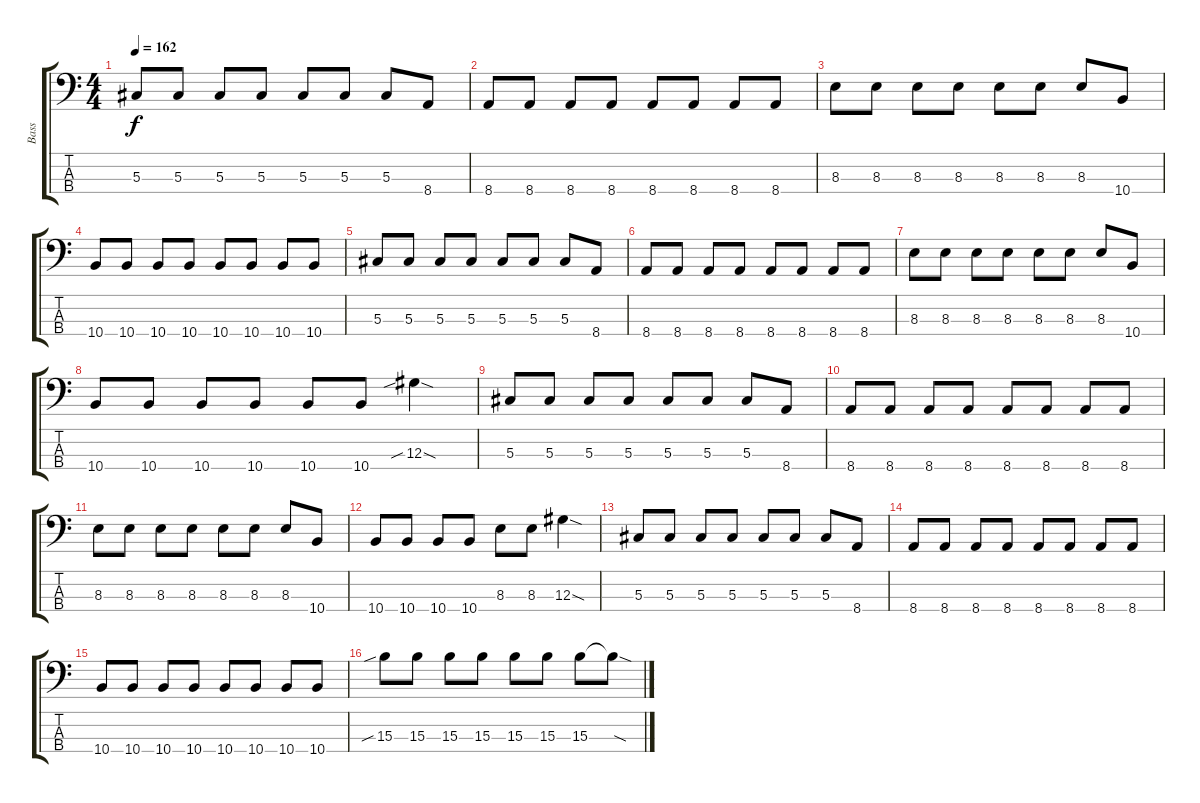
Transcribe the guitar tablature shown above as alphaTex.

\track ("Bass" "Bass") {instrument electricbasspick}
\staff {score tabs}
\tuning (Gb2 Db2 Ab1 Db1) {hide}
\ts (4 4)
\tempo 162
\clef f4
\ks c
5.3.8{dy f} 5.3.8 5.3.8 5.3.8 5.3.8 5.3.8 5.3.8 8.4.8 |
8.4.8 8.4.8 8.4.8 8.4.8 8.4.8 8.4.8 8.4.8 8.4.8 |
8.3.8 8.3.8 8.3.8 8.3.8 8.3.8 8.3.8 8.3.8 10.4.8 |
10.4.8 10.4.8 10.4.8 10.4.8 10.4.8 10.4.8 10.4.8 10.4.8 |
5.3.8 5.3.8 5.3.8 5.3.8 5.3.8 5.3.8 5.3.8 8.4.8 |
8.4.8 8.4.8 8.4.8 8.4.8 8.4.8 8.4.8 8.4.8 8.4.8 |
8.3.8 8.3.8 8.3.8 8.3.8 8.3.8 8.3.8 8.3.8 10.4.8 |
10.4.8 10.4.8 10.4.8 10.4.8 10.4.8 10.4.8 12.3{sib sod}.4 |
5.3.8 5.3.8 5.3.8 5.3.8 5.3.8 5.3.8 5.3.8 8.4.8 |
8.4.8 8.4.8 8.4.8 8.4.8 8.4.8 8.4.8 8.4.8 8.4.8 |
8.3.8 8.3.8 8.3.8 8.3.8 8.3.8 8.3.8 8.3.8 10.4.8 |
10.4.8 10.4.8 10.4.8 10.4.8 8.3.8 8.3.8 12.3{sod}.4 |
5.3.8 5.3.8 5.3.8 5.3.8 5.3.8 5.3.8 5.3.8 8.4.8 |
8.4.8 8.4.8 8.4.8 8.4.8 8.4.8 8.4.8 8.4.8 8.4.8 |
10.4.8 10.4.8 10.4.8 10.4.8 10.4.8 10.4.8 10.4.8 10.4.8 |
15.3{sib}.8 15.3.8 15.3.8 15.3.8 15.3.8 15.3.8 15.3.8 15.3{sod t}.8
